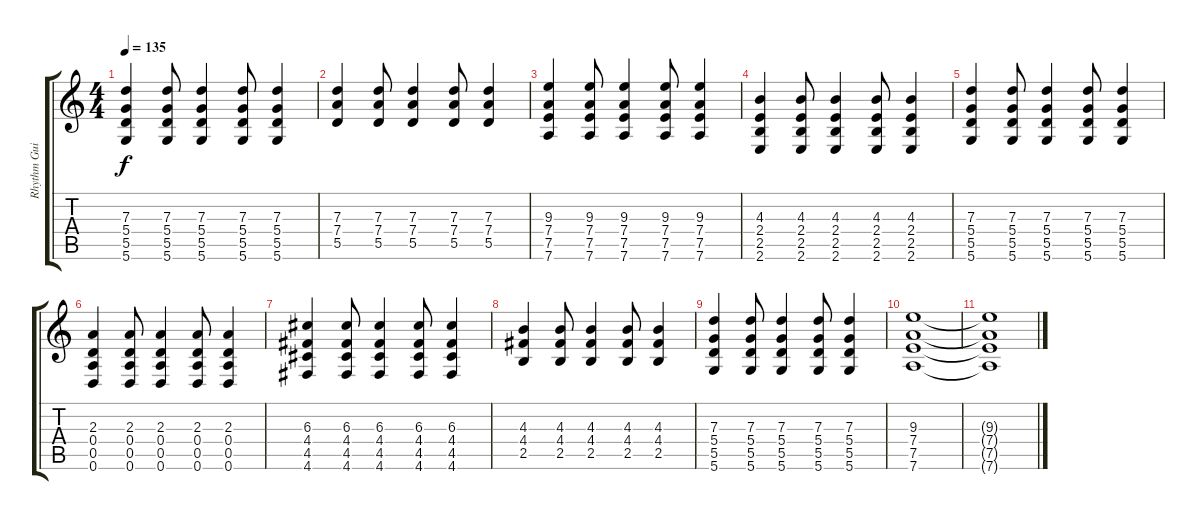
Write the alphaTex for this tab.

\track ("Rhythm Guitar I (ToMi)" "Rhythm Gui") {instrument overdrivenguitar}
\staff {score tabs}
\tuning (E4 B3 G3 D3 A2 D2) {hide}
\ts (4 4)
\tempo 135
\clef g2
\ks c
(7.3 5.4 5.5 5.6).4{dy f} (7.3 5.4 5.5 5.6).8 (7.3 5.4 5.5 5.6).4 (7.3 5.4 5.5 5.6).8 (7.3 5.4 5.5 5.6).4 |
(7.3 7.4 5.5).4 (7.3 7.4 5.5).8 (7.3 7.4 5.5).4 (7.3 7.4 5.5).8 (7.3 7.4 5.5).4 |
(9.3 7.4 7.5 7.6).4 (9.3 7.4 7.5 7.6).8 (9.3 7.4 7.5 7.6).4 (9.3 7.4 7.5 7.6).8 (9.3 7.4 7.5 7.6).4 |
(4.3 2.4 2.5 2.6).4 (4.3 2.4 2.5 2.6).8 (4.3 2.4 2.5 2.6).4 (4.3 2.4 2.5 2.6).8 (4.3 2.4 2.5 2.6).4 |
(7.3 5.4 5.5 5.6).4 (7.3 5.4 5.5 5.6).8 (7.3 5.4 5.5 5.6).4 (7.3 5.4 5.5 5.6).8 (7.3 5.4 5.5 5.6).4 |
(2.3 0.4 0.5 0.6).4 (2.3 0.4 0.5 0.6).8 (2.3 0.4 0.5 0.6).4 (2.3 0.4 0.5 0.6).8 (2.3 0.4 0.5 0.6).4 |
(6.3 4.4 4.5 4.6).4 (6.3 4.4 4.5 4.6).8 (6.3 4.4 4.5 4.6).4 (6.3 4.4 4.5 4.6).8 (6.3 4.4 4.5 4.6).4 |
(4.3 4.4 2.5).4 (4.3 4.4 2.5).8 (4.3 4.4 2.5).4 (4.3 4.4 2.5).8 (4.3 4.4 2.5).4 |
(7.3 5.4 5.5 5.6).4 (7.3 5.4 5.5 5.6).8 (7.3 5.4 5.5 5.6).4 (7.3 5.4 5.5 5.6).8 (7.3 5.4 5.5 5.6).4 |
(9.3 7.4 7.5 7.6).1 |
(9.3{t} 7.4{t} 7.5{t} 7.6{t}).1
